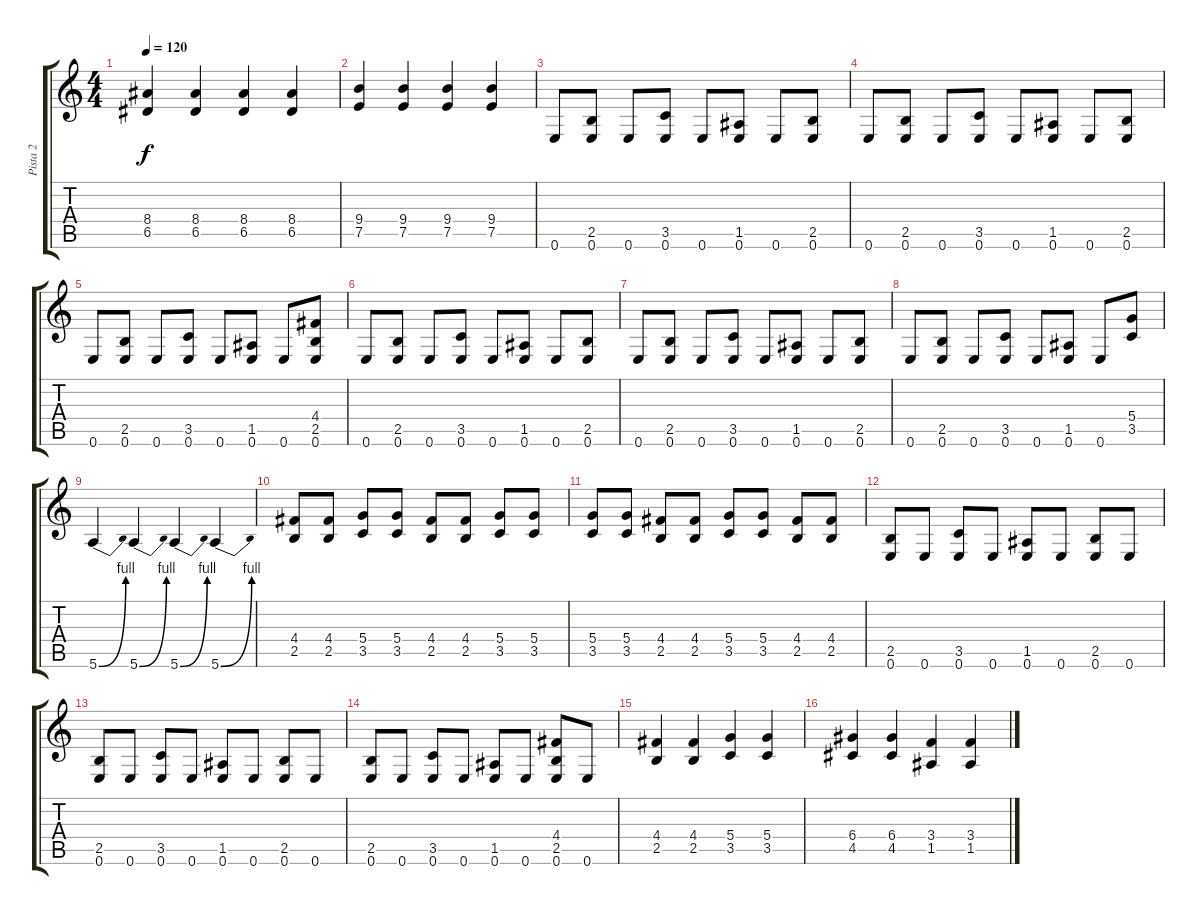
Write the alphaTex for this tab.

\track ("Pista 2" "Pista 2") {instrument distortionguitar}
\staff {score tabs}
\tuning (E4 B3 G3 D3 A2 E2) {hide}
\ts (4 4)
\tempo 120
\clef g2
\ks c
(8.4 6.5).4{dy f} (8.4 6.5).4 (8.4 6.5).4 (8.4 6.5).4 |
(9.4 7.5).4 (9.4 7.5).4 (9.4 7.5).4 (9.4 7.5).4 |
0.6.8 (2.5 0.6).8 0.6.8 (3.5 0.6).8 0.6.8 (1.5 0.6).8 0.6.8 (2.5 0.6).8 |
0.6.8 (2.5 0.6).8 0.6.8 (3.5 0.6).8 0.6.8 (1.5 0.6).8 0.6.8 (2.5 0.6).8 |
0.6.8 (2.5 0.6).8 0.6.8 (3.5 0.6).8 0.6.8 (1.5 0.6).8 0.6.8 (4.4 2.5 0.6).8 |
0.6.8 (2.5 0.6).8 0.6.8 (3.5 0.6).8 0.6.8 (1.5 0.6).8 0.6.8 (2.5 0.6).8 |
0.6.8 (2.5 0.6).8 0.6.8 (3.5 0.6).8 0.6.8 (1.5 0.6).8 0.6.8 (2.5 0.6).8 |
0.6.8 (2.5 0.6).8 0.6.8 (3.5 0.6).8 0.6.8 (1.5 0.6).8 0.6.8 (5.4 3.5).8 |
5.6{be (bend 0 0 60 4)}.4 5.6{be (bend 0 0 60 4)}.4 5.6{be (bend 0 0 60 4)}.4 5.6{be (bend 0 0 60 4)}.4 |
(4.4 2.5).8 (4.4 2.5).8 (5.4 3.5).8 (5.4 3.5).8 (4.4 2.5).8 (4.4 2.5).8 (5.4 3.5).8 (5.4 3.5).8 |
(5.4 3.5).8 (5.4 3.5).8 (4.4 2.5).8 (4.4 2.5).8 (5.4 3.5).8 (5.4 3.5).8 (4.4 2.5).8 (4.4 2.5).8 |
(2.5 0.6).8 0.6.8 (3.5 0.6).8 0.6.8 (1.5 0.6).8 0.6.8 (2.5 0.6).8 0.6.8 |
(2.5 0.6).8 0.6.8 (3.5 0.6).8 0.6.8 (1.5 0.6).8 0.6.8 (2.5 0.6).8 0.6.8 |
(2.5 0.6).8 0.6.8 (3.5 0.6).8 0.6.8 (1.5 0.6).8 0.6.8 (4.4 2.5 0.6).8 0.6.8 |
(4.4 2.5).4 (4.4 2.5).4 (5.4 3.5).4 (5.4 3.5).4 |
(6.4 4.5).4 (6.4 4.5).4 (3.4 1.5).4 (3.4 1.5).4
